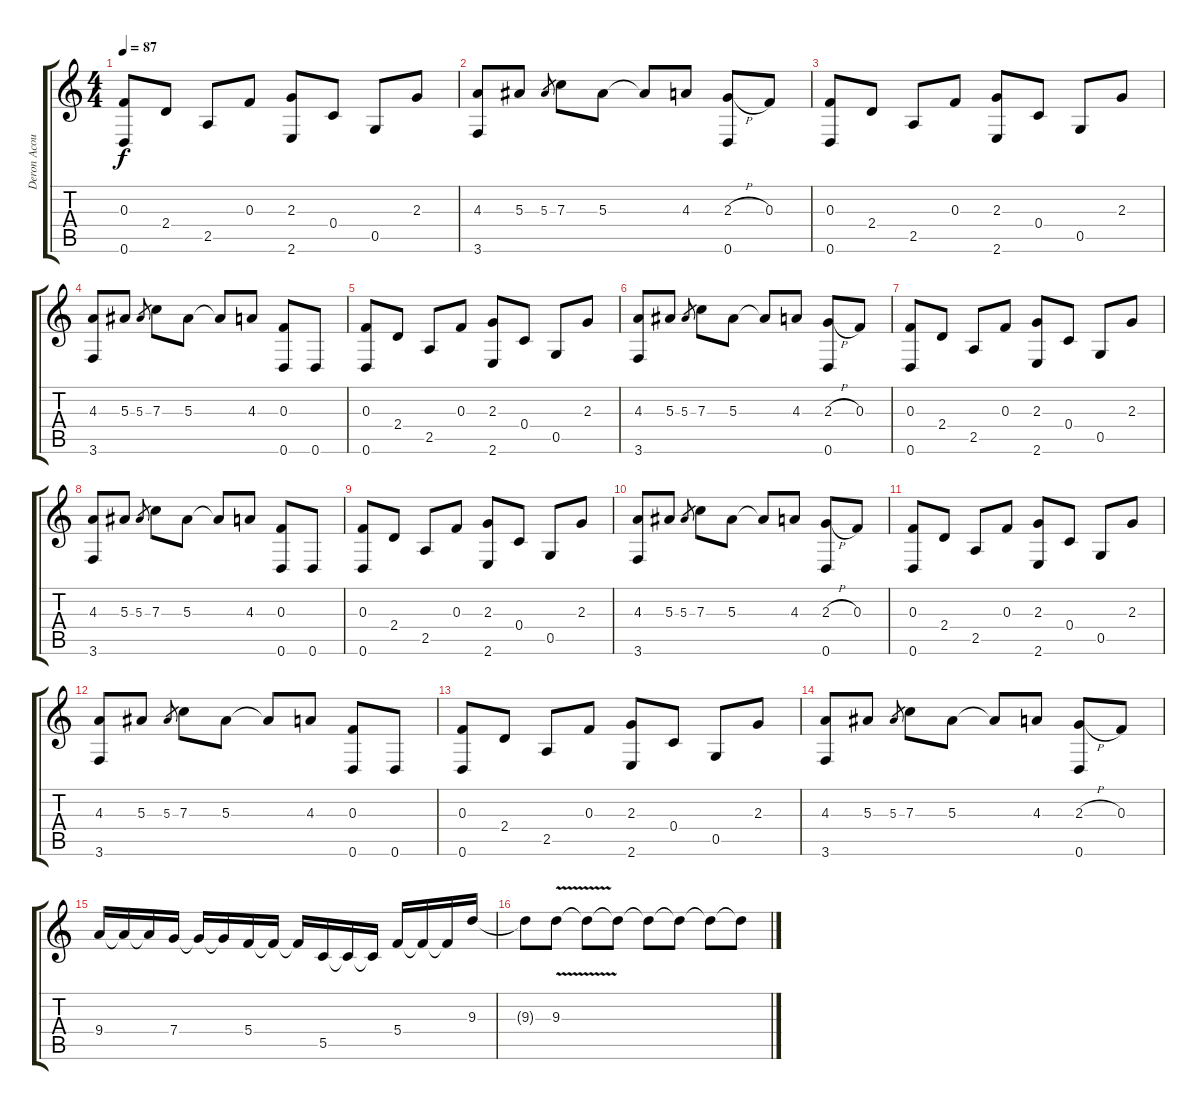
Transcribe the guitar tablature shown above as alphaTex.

\track ("Deron Acoustic" "Deron Acou") {instrument acousticguitarsteel}
\staff {score tabs}
\tuning (D4 A3 F3 C3 G2 D2) {hide}
\ts (4 4)
\tempo 87
\clef g2
\ks c
(0.3 0.6).8{dy f} 2.4.8 2.5.8 0.3.8 (2.3 2.6).8 0.4.8 0.5.8 2.3.8 |
(4.3 3.6).8 5.3.8 5.3.8{gr} 7.3.8 5.3.8 5.3{t}.8 4.3.8 (2.3{h} 0.6).8 0.3.8 |
(0.3 0.6).8 2.4.8 2.5.8 0.3.8 (2.3 2.6).8 0.4.8 0.5.8 2.3.8 |
(4.3 3.6).8 5.3.8 5.3.8{gr} 7.3.8 5.3.8 5.3{t}.8 4.3.8 (0.3 0.6).8 0.6.8 |
(0.3 0.6).8 2.4.8 2.5.8 0.3.8 (2.3 2.6).8 0.4.8 0.5.8 2.3.8 |
(4.3 3.6).8 5.3.8 5.3.8{gr} 7.3.8 5.3.8 5.3{t}.8 4.3.8 (2.3{h} 0.6).8 0.3.8 |
(0.3 0.6).8 2.4.8 2.5.8 0.3.8 (2.3 2.6).8 0.4.8 0.5.8 2.3.8 |
(4.3 3.6).8 5.3.8 5.3.8{gr} 7.3.8 5.3.8 5.3{t}.8 4.3.8 (0.3 0.6).8 0.6.8 |
(0.3 0.6).8 2.4.8 2.5.8 0.3.8 (2.3 2.6).8 0.4.8 0.5.8 2.3.8 |
(4.3 3.6).8 5.3.8 5.3.8{gr} 7.3.8 5.3.8 5.3{t}.8 4.3.8 (2.3{h} 0.6).8 0.3.8 |
(0.3 0.6).8 2.4.8 2.5.8 0.3.8 (2.3 2.6).8 0.4.8 0.5.8 2.3.8 |
(4.3 3.6).8 5.3.8 5.3.8{gr} 7.3.8 5.3.8 5.3{t}.8 4.3.8 (0.3 0.6).8 0.6.8 |
(0.3 0.6).8 2.4.8 2.5.8 0.3.8 (2.3 2.6).8 0.4.8 0.5.8 2.3.8 |
(4.3 3.6).8 5.3.8 5.3.8{gr} 7.3.8 5.3.8 5.3{t}.8 4.3.8 (2.3{h} 0.6).8 0.3.8 |
9.4.16 9.4{t}.16 9.4{t}.16 7.4.16 7.4{t}.16 7.4{t}.16 5.4.16 5.4{t}.16 5.4{t}.16 5.5.16 5.5{t}.16 5.5{t}.16 5.4.16 5.4{t}.16 5.4{t}.16 9.3.16 |
9.3{t}.8 9.3{v}.8 9.3{t}.8 9.3{t}.8 9.3{t}.8 9.3{t}.8 9.3{t}.8 9.3{t}.8
